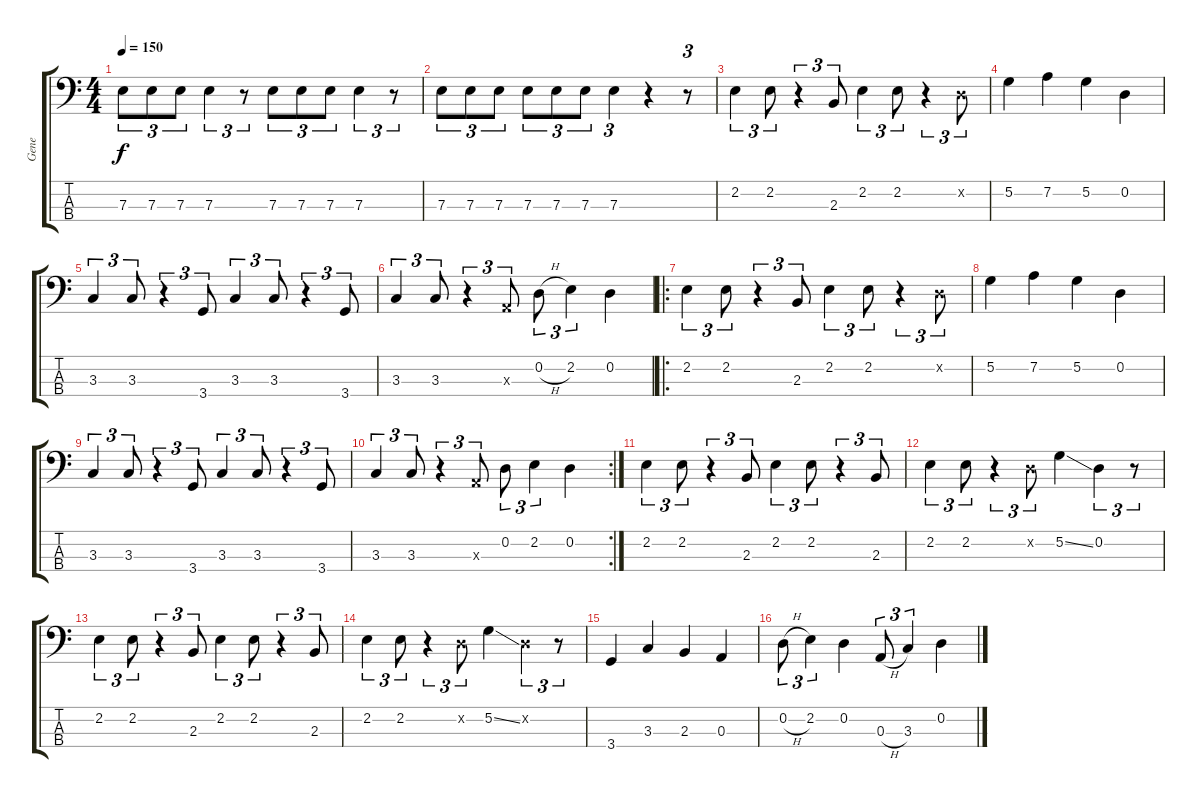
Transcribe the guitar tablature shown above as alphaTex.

\track ("Gene" "Gene") {instrument electricbasspick}
\staff {score tabs}
\tuning (G2 D2 A1 E1) {hide}
\ts (4 4)
\tempo 150
\clef f4
\ks c
7.3.8{tu (3 2) dy f} 7.3.8{tu (3 2)} 7.3.8{tu (3 2)} 7.3.4{tu (3 2)} r.8{tu (3 2)} 7.3.8{tu (3 2)} 7.3.8{tu (3 2)} 7.3.8{tu (3 2)} 7.3.4{tu (3 2)} r.8{tu (3 2)} |
7.3.8{tu (3 2)} 7.3.8{tu (3 2)} 7.3.8{tu (3 2)} 7.3.8{tu (3 2)} 7.3.8{tu (3 2)} 7.3.8{tu (3 2)} 7.3.4{tu (3 2)} r.4 r.8{tu (3 2)} |
2.2.4{tu (3 2)} 2.2.8{tu (3 2)} r.4{tu (3 2)} 2.3.8{tu (3 2)} 2.2.4{tu (3 2)} 2.2.8{tu (3 2)} r.4{tu (3 2)} 0.2{x}.8{tu (3 2)} |
5.2.4 7.2.4 5.2.4 0.2.4 |
3.3.4{tu (3 2)} 3.3.8{tu (3 2)} r.4{tu (3 2)} 3.4.8{tu (3 2)} 3.3.4{tu (3 2)} 3.3.8{tu (3 2)} r.4{tu (3 2)} 3.4.8{tu (3 2)} |
3.3.4{tu (3 2)} 3.3.8{tu (3 2)} r.4{tu (3 2)} 0.3{x}.8{tu (3 2)} 0.2{h}.8{tu (3 2)} 2.2.4{tu (3 2)} 0.2.4 |
\ro
2.2.4{tu (3 2)} 2.2.8{tu (3 2)} r.4{tu (3 2)} 2.3.8{tu (3 2)} 2.2.4{tu (3 2)} 2.2.8{tu (3 2)} r.4{tu (3 2)} 0.2{x}.8{tu (3 2)} |
5.2.4 7.2.4 5.2.4 0.2.4 |
3.3.4{tu (3 2)} 3.3.8{tu (3 2)} r.4{tu (3 2)} 3.4.8{tu (3 2)} 3.3.4{tu (3 2)} 3.3.8{tu (3 2)} r.4{tu (3 2)} 3.4.8{tu (3 2)} |
\rc 2
3.3.4{tu (3 2)} 3.3.8{tu (3 2)} r.4{tu (3 2)} 0.3{x}.8{tu (3 2)} 0.2.8{tu (3 2)} 2.2.4{tu (3 2)} 0.2.4 |
2.2.4{tu (3 2)} 2.2.8{tu (3 2)} r.4{tu (3 2)} 2.3.8{tu (3 2)} 2.2.4{tu (3 2)} 2.2.8{tu (3 2)} r.4{tu (3 2)} 2.3.8{tu (3 2)} |
2.2.4{tu (3 2)} 2.2.8{tu (3 2)} r.4{tu (3 2)} 0.2{x}.8{tu (3 2)} 5.2{ss}.4 0.2.4{tu (3 2)} r.8{tu (3 2)} |
2.2.4{tu (3 2)} 2.2.8{tu (3 2)} r.4{tu (3 2)} 2.3.8{tu (3 2)} 2.2.4{tu (3 2)} 2.2.8{tu (3 2)} r.4{tu (3 2)} 2.3.8{tu (3 2)} |
2.2.4{tu (3 2)} 2.2.8{tu (3 2)} r.4{tu (3 2)} 0.2{x}.8{tu (3 2)} 5.2{ss}.4 0.2{x}.4{tu (3 2)} r.8{tu (3 2)} |
3.4.4 3.3.4 2.3.4 0.3.4 |
0.2{h}.8{tu (3 2)} 2.2.4{tu (3 2)} 0.2.4 0.3{h}.8{tu (3 2)} 3.3.4{tu (3 2)} 0.2.4
